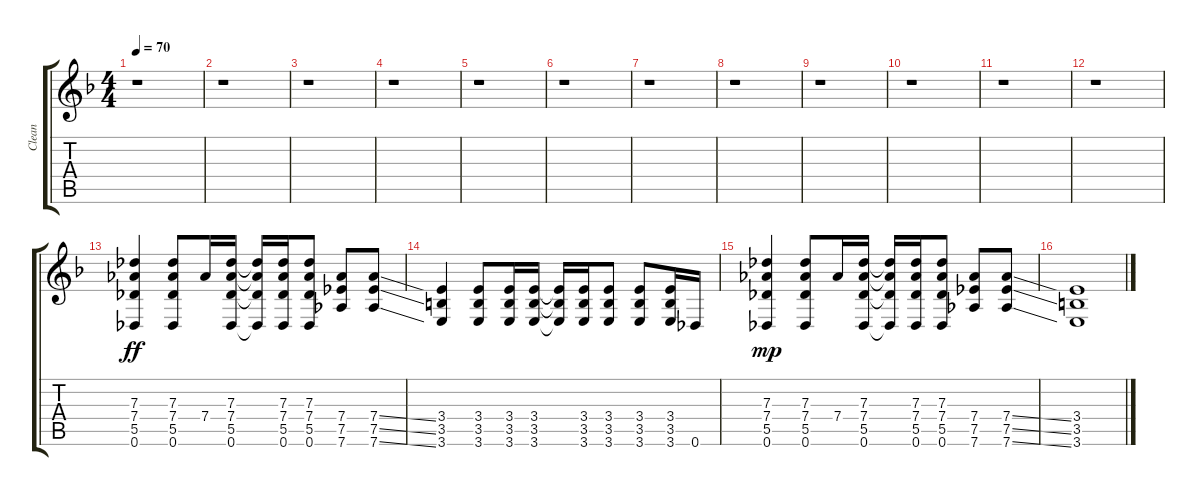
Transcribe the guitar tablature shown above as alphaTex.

\track ("Clean" "Clean") {instrument electricguitarclean}
\staff {score tabs}
\tuning (Eb4 Bb3 Gb3 Db3 Ab2 Db2) {hide}
\ts (4 4)
\tempo 70
\clef g2
\ks f
r.1{dy mp} |
r.1 |
r.1 |
r.1 |
r.1 |
r.1 |
r.1 |
r.1 |
r.1 |
r.1 |
r.1 |
r.1 |
(7.3 7.4 5.5 0.6).4{dy ff} (7.3 7.4 5.5 0.6).8 7.4.16 (7.3 7.4 5.5 0.6).16 (7.3{t} 7.4{t} 5.5{t} 0.6{t}).16 (7.3 7.4 5.5 0.6).16 (7.3 7.4 5.5 0.6).8 (7.4 7.5 7.6).8 (7.4{ss} 7.5{ss} 7.6{ss}).8 |
(3.4 3.5 3.6).4 (3.4 3.5 3.6).8 (3.4 3.5 3.6).16 (3.4 3.5 3.6).16 (3.4{t} 3.5{t} 3.6{t}).16 (3.4 3.5 3.6).16 (3.4 3.5 3.6).8 (3.4 3.5 3.6).8 (3.4 3.5 3.6).16 0.6.16 |
(7.3 7.4 5.5 0.6).4{dy mp} (7.3 7.4 5.5 0.6).8 7.4.16 (7.3 7.4 5.5 0.6).16 (7.3{t} 7.4{t} 5.5{t} 0.6{t}).16 (7.3 7.4 5.5 0.6).16 (7.3 7.4 5.5 0.6).8 (7.4 7.5 7.6).8 (7.4{ss} 7.5{ss} 7.6{ss}).8 |
(3.4 3.5 3.6).1
